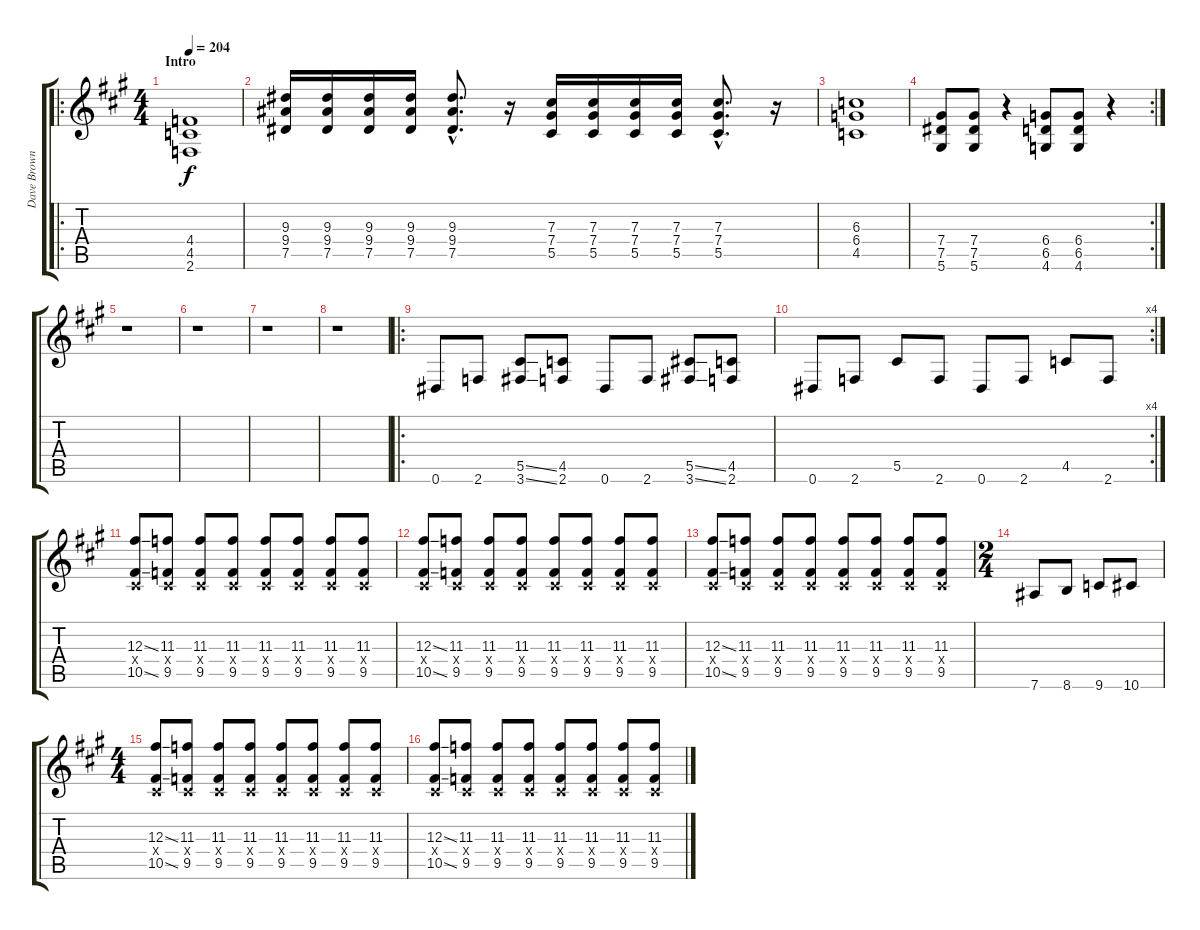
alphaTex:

\track ("Dave BrownSound" "Dave Brown") {instrument distortionguitar}
\staff {score tabs}
\tuning (Eb4 Bb3 Gb3 Db3 Ab2 Eb2) {hide}
\ro
\ts (4 4)
\section ("" "Intro")
\tempo 204
\clef g2
\ks a
(4.4 4.5 2.6).1{dy f instrument distortionguitar} |
(9.3 9.4 7.5).16 (9.3 9.4 7.5).16 (9.3 9.4 7.5).16 (9.3 9.4 7.5).16 (9.3{hac} 9.4{hac} 7.5{hac}).8{d} r.16 (7.3 7.4 5.5).16 (7.3 7.4 5.5).16 (7.3 7.4 5.5).16 (7.3 7.4 5.5).16 (7.3{hac} 7.4{hac} 5.5{hac}).8{d} r.16 |
(6.3 6.4 4.5).1 |
\rc 2
(7.4 7.5 5.6).8 (7.4 7.5 5.6).8 r.4 (6.4 6.5 4.6).8 (6.4 6.5 4.6).8 r.4 |
r.1 |
r.1 |
r.1 |
r.1 |
\ro
0.6.8 2.6.8 (5.5{ss} 3.6{ss}).8 (4.5 2.6).8 0.6.8 2.6.8 (5.5{ss} 3.6{ss}).8 (4.5 2.6).8 |
\rc 4
0.6.8 2.6.8 5.5.8 2.6.8 0.6.8 2.6.8 4.5.8 2.6.8 |
(12.3{ss} 0.4{x} 10.5{ss}).8 (11.3 0.4{x} 9.5).8 (11.3 0.4{x} 9.5).8 (11.3 0.4{x} 9.5).8 (11.3 0.4{x} 9.5).8 (11.3 0.4{x} 9.5).8 (11.3 0.4{x} 9.5).8 (11.3 0.4{x} 9.5).8 |
(12.3{ss} 0.4{x} 10.5{ss}).8 (11.3 0.4{x} 9.5).8 (11.3 0.4{x} 9.5).8 (11.3 0.4{x} 9.5).8 (11.3 0.4{x} 9.5).8 (11.3 0.4{x} 9.5).8 (11.3 0.4{x} 9.5).8 (11.3 0.4{x} 9.5).8 |
(12.3{ss} 0.4{x} 10.5{ss}).8 (11.3 0.4{x} 9.5).8 (11.3 0.4{x} 9.5).8 (11.3 0.4{x} 9.5).8 (11.3 0.4{x} 9.5).8 (11.3 0.4{x} 9.5).8 (11.3 0.4{x} 9.5).8 (11.3 0.4{x} 9.5).8 |
\ts (2 4)
7.6.8 8.6.8 9.6.8 10.6.8 |
\ts (4 4)
(12.3{ss} 0.4{x} 10.5{ss}).8 (11.3 0.4{x} 9.5).8 (11.3 0.4{x} 9.5).8 (11.3 0.4{x} 9.5).8 (11.3 0.4{x} 9.5).8 (11.3 0.4{x} 9.5).8 (11.3 0.4{x} 9.5).8 (11.3 0.4{x} 9.5).8 |
(12.3{ss} 0.4{x} 10.5{ss}).8 (11.3 0.4{x} 9.5).8 (11.3 0.4{x} 9.5).8 (11.3 0.4{x} 9.5).8 (11.3 0.4{x} 9.5).8 (11.3 0.4{x} 9.5).8 (11.3 0.4{x} 9.5).8 (11.3 0.4{x} 9.5).8
